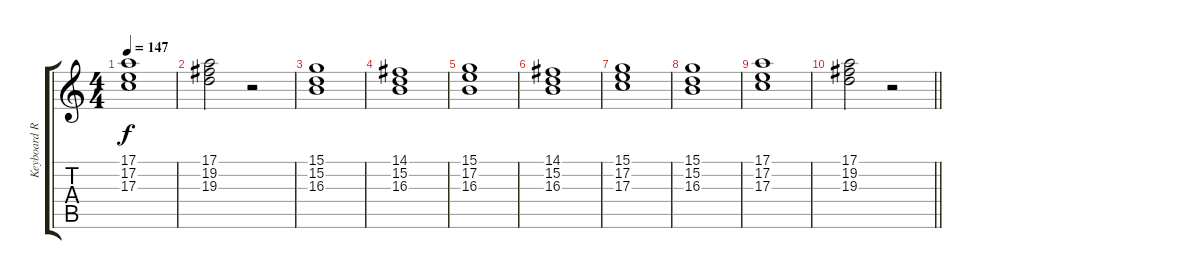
\track ("Keyboard Right" "Keyboard R") {instrument lead2sawtooth}
\staff {score tabs}
\tuning (E4 B3 G3 D3 A2 E2) {hide}
\ts (4 4)
\tempo 147
\clef g2
\ks c
(17.1 17.2 17.3).1{dy f} |
(17.1 19.2 19.3).2 r.2 |
(15.1 15.2 16.3).1 |
(14.1 15.2 16.3).1 |
(15.1 17.2 16.3).1 |
(14.1 15.2 16.3).1 |
(15.1 17.2 17.3).1 |
(15.1 15.2 16.3).1 |
(17.1 17.2 17.3).1 |
\barLineRight lightlight
(17.1 19.2 19.3).2 r.2
